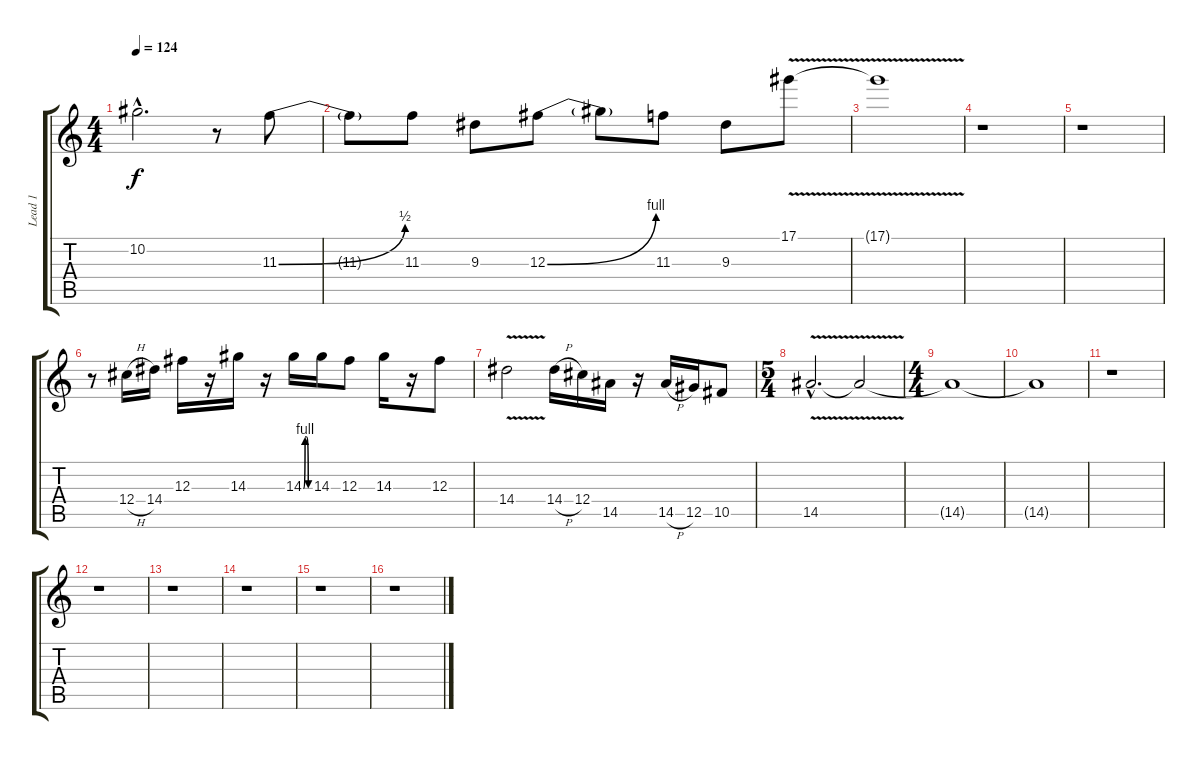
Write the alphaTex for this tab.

\track ("Lead 1" "Lead 1") {instrument overdrivenguitar}
\staff {score tabs}
\tuning (Eb4 Bb3 Gb3 Db3 Ab2 Eb2) {hide}
\ts (4 4)
\tempo 124
\clef g2
\ks c
10.2{hac}.2{d dy f} r.8 11.3{be (bend 0 0 60 2)}.8 |
11.3{t}.8 11.3.8 9.3.8 12.3{be (bend 0 0 60 4)}.8 12.3{t}.8 11.3.8 9.3.8 17.1{v}.8 |
17.1{t}.1 |
r.1 |
r.1 |
r.8 12.4{h}.16 14.4.16 12.3.16 r.16 14.3.16 r.16 14.3{be (custom 0 0 15 4 30 4 45 0 60 0)}.16 14.3.16 12.3.8 14.3.16 r.16 12.3.8 |
14.4{v}.2 14.4{h}.16 12.4.16 14.5.16 r.16 14.5{h}.16 12.5.16 10.5.8 |
\ts (5 4)
14.5{v hac}.2{d} 14.5{t}.2 |
\ts (4 4)
14.5{t}.1 |
14.5{t}.1 |
r.1 |
r.1 |
r.1 |
r.1 |
r.1 |
r.1
